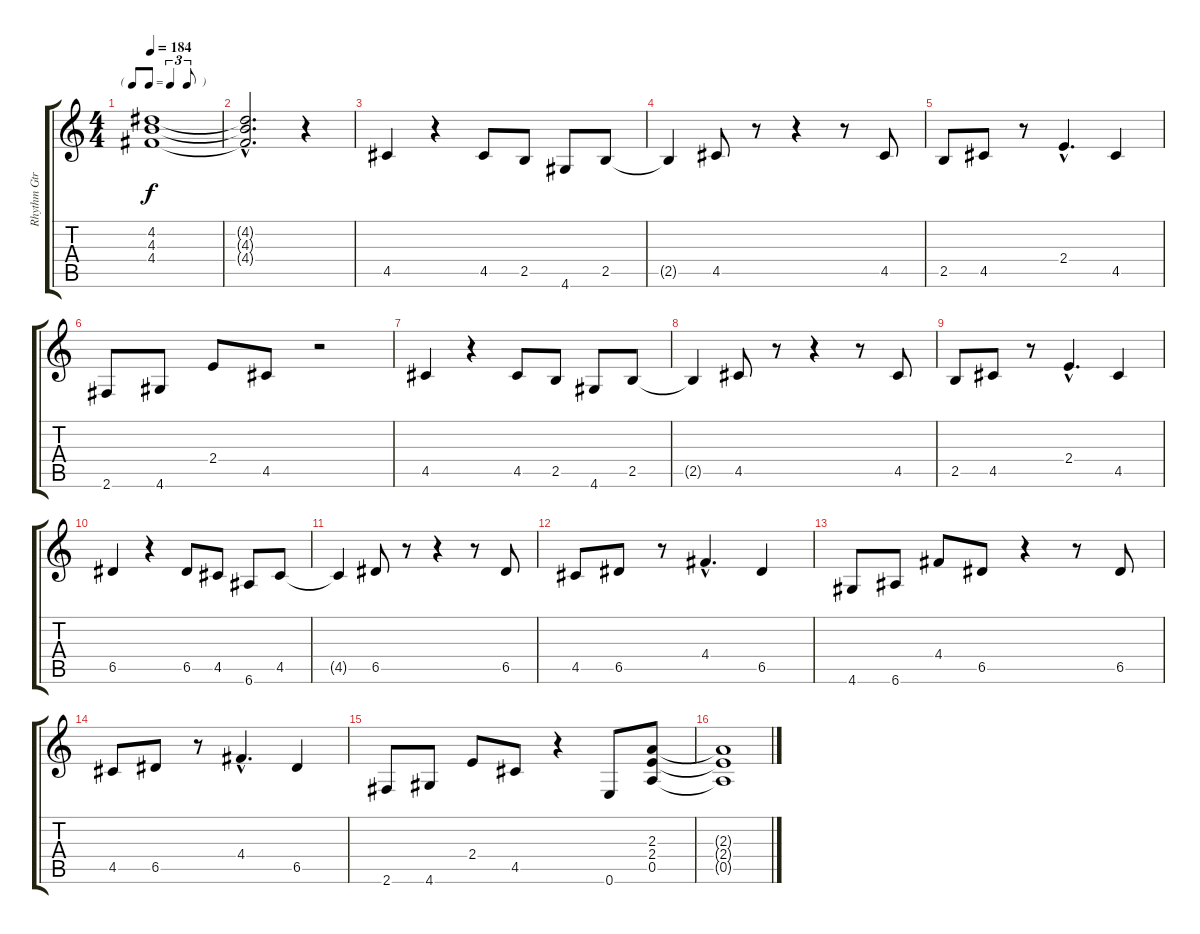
\track ("Rhythm Gtr 2" "Rhythm Gtr") {instrument distortionguitar}
\staff {score tabs}
\tuning (E4 B3 G3 D3 A2 E2) {hide}
\ts (4 4)
\tf triplet8th
\tempo 184
\clef g2
\ks c
(4.2{t} 4.3{t} 4.4{t}).1{dy f} |
(4.2{hac t} 4.3{hac t} 4.4{hac t}).2{d} r.4 |
4.5.4 r.4 4.5.8 2.5.8 4.6.8 2.5.8 |
2.5{t}.4 4.5.8 r.8 r.4 r.8 4.5.8 |
2.5.8 4.5.8 r.8 2.4{hac}.4{d} 4.5.4 |
2.6.8 4.6.8 2.4.8 4.5.8 r.2 |
4.5.4 r.4 4.5.8 2.5.8 4.6.8 2.5.8 |
2.5{t}.4 4.5.8 r.8 r.4 r.8 4.5.8 |
2.5.8 4.5.8 r.8 2.4{hac}.4{d} 4.5.4 |
6.5.4 r.4 6.5.8 4.5.8 6.6.8 4.5.8 |
4.5{t}.4 6.5.8 r.8 r.4 r.8 6.5.8 |
4.5.8 6.5.8 r.8 4.4{hac}.4{d} 6.5.4 |
4.6.8 6.6.8 4.4.8 6.5.8 r.4 r.8 6.5.8 |
4.5.8 6.5.8 r.8 4.4{hac}.4{d} 6.5.4 |
2.6.8 4.6.8 2.4.8 4.5.8 r.4 0.6.8 (2.3 2.4 0.5).8 |
(2.3{t} 2.4{t} 0.5{t}).1
